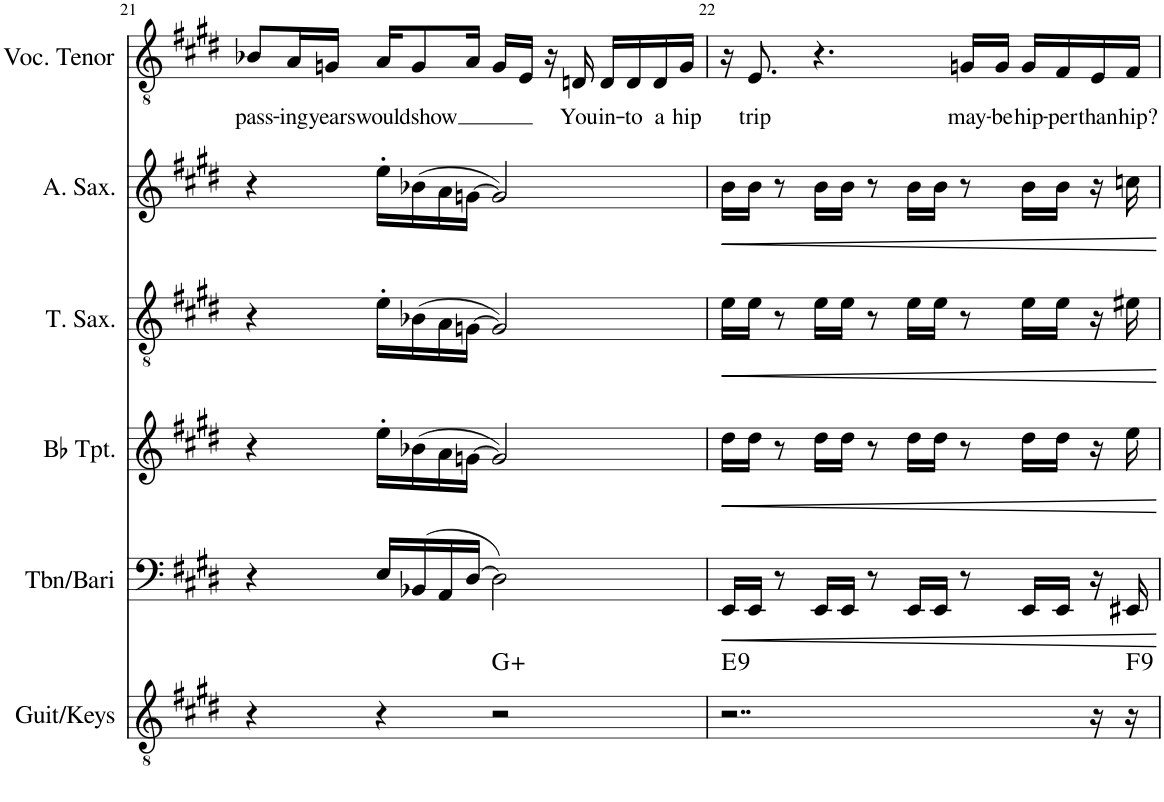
**kern	**harte	**kern	**kern	**kern	**kern	**kern	**text
*part6	*part6	*part5	*part4	*part3	*part2	*part1	*part1
*staff6	*	*staff5	*staff4	*staff3	*staff2	*staff1	*staff1
*I"Guit/Keys	*	*I"Tbn/Bari	*I"Bb Trumpet	*I"T. Sax.	*I"Alto Sax	*I"Voc. Tenor	*
*I'Guit/Keys	*	*I'Tbn/Bari	*I'Bb Tpt.	*I'T. Sax.	*I'A. Sax.	*I'Voc. Tenor	*
!!LO:PB:g=z
*clefGv2	*	*clefF4	*clefG2	*clefGv2	*clefG2	*clefGv2	*
*	*	*	*ITrd1c2	*ITrd8c14	*ITrd5c9	*	*
*k[f#c#g#d#]	*	*k[f#c#g#d#]	*k[f#c#g#d#]	*k[f#c#g#d#]	*k[f#c#g#d#]	*k[f#c#g#d#]	*
*M4/4	*	*M4/4	*M4/4	*M4/4	*M4/4	*M4/4	*
=21	=21	=21	=21	=21	=21	=21	=21
!	!	!	!	!	!	!	!LO:LY:b
4r	.	4r	4r	4r	4r	8B-X/L	pass-
!	!	!	!	!	!	!	!LO:LY:b
.	.	.	.	.	.	16A/L	-ing
!	!	!	!	!	!	!	!LO:LY:b
.	.	.	.	.	.	16Gn/JJ	years
!	!	!	!	!	!	!	!LO:LY:b
4r	.	16E/LL	16ee'\LL	16e'\LL	16ee'\LL	16A/KL	would
!	!	!	!	!	!	!	!LO:LY:b
.	.	(16BB-X/	(16b-X\	(16B-X\	(16b-X\	8G/	show
.	.	16AA/	16a\	16A\	16a\	.	.
.	.	[16D#/JJ	[16gn\JJ	[16Gn\JJ	[16gn\JJ	16A/Jk	.
2r	G:aug	2D#\])	2g/])	2G/])	2g/])	16G/LL	.
.	.	.	.	.	.	16E/JJ	.
.	.	.	.	.	.	16r	.
!	!	!	!	!	!	!	!LO:LY:b
.	.	.	.	.	.	16Dn/	You
!	!	!	!	!	!	!	!LO:LY:b
.	.	.	.	.	.	16D/LL	in-
!	!	!	!	!	!	!	!LO:LY:b
.	.	.	.	.	.	16D/	-to
!	!	!	!	!	!	!	!LO:LY:b
.	.	.	.	.	.	16D/	a
!	!	!	!	!	!	!	!LO:LY:b
.	.	.	.	.	.	16G/JJ	hip
=22	=22	=22	=22	=22	=22	=22	=22
!	!LO:H:kt=9	!	!	!	!	!	!
2..r	E:9	16EE/LL	16dd#\LL	16e\LL	16b\LL	16r	.
!	!	!	!	!	!	!	!LO:LY:b
.	.	16EE/JJ	16dd#\JJ	16e\JJ	16b\JJ	8.E/	trip
.	.	8r	8r	8r	8r	.	.
.	.	16EE/LL	16dd#\LL	16e\LL	16b\LL	4.r	.
.	.	16EE/JJ	16dd#\JJ	16e\JJ	16b\JJ	.	.
.	.	8r	8r	8r	8r	.	.
.	.	16EE/LL	16dd#\LL	16e\LL	16b\LL	.	.
.	.	16EE/JJ	16dd#\JJ	16e\JJ	16b\JJ	.	.
!	!	!	!	!	!	!	!LO:LY:b
.	.	8r	8r	8r	8r	16Gn/LL	may-
!	!	!	!	!	!	!	!LO:LY:b
.	.	.	.	.	.	16G/JJ	-be
!	!	!	!	!	!	!	!LO:LY:b
.	.	16EE/LL	16dd#\LL	16e\LL	16b\LL	16G/LL	hip-
!	!	!	!	!	!	!	!LO:LY:b
.	.	16EE/JJ	16dd#\JJ	16e\JJ	16b\JJ	16F#/	-per
!	!	!	!	!	!	!	!LO:LY:b
16r	.	16r	16r	16r	16r	16E/	than
!	!LO:H:kt=9	!	!	!	!	!	!LO:LY:b
16r	F:9	16EE#X/	16ee\	16e#X\	16ccn\	16F#/JJ	hip?
=	=	=	=	=	=	=	=
*-	*-	*-	*-	*-	*-	*-	*-
